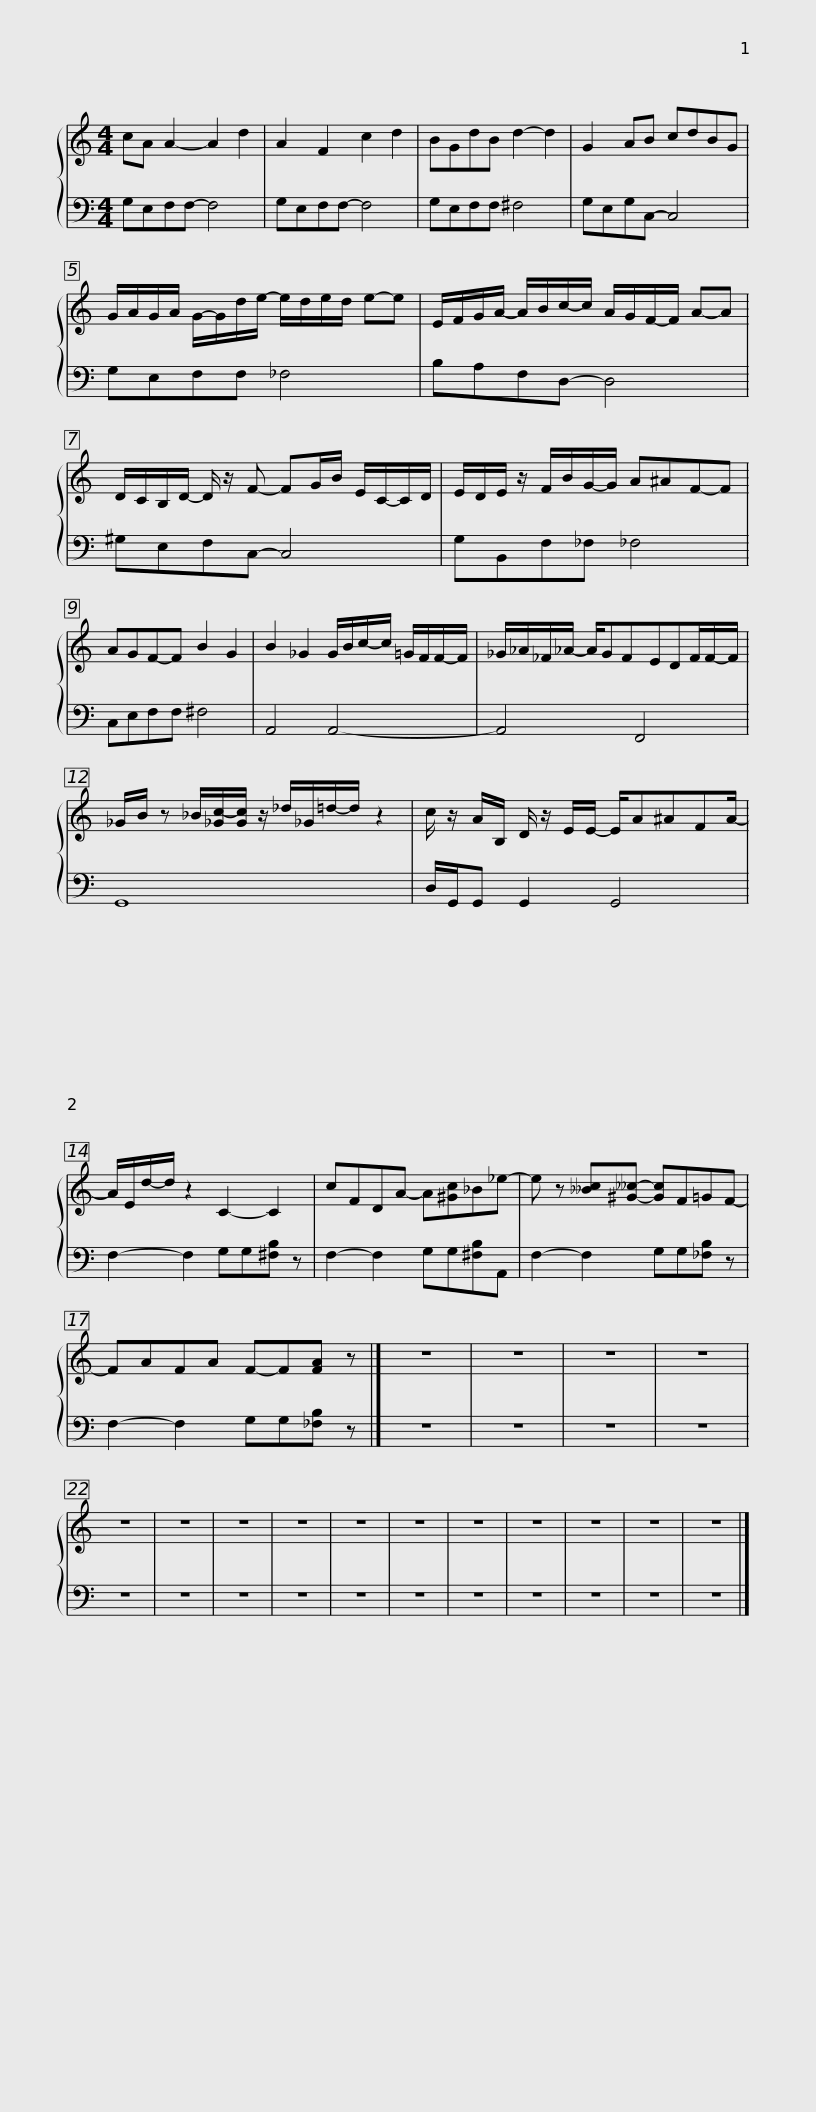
X:1
%%score { 1 | 2 }
L:1/8
M:4/4
I:linebreak $
K:C
V:1 treble
V:2 bass
V:1
 cA A2- A2 d2 | A2 F2 c2 d2 | BGdB d2- d2 | G2 AB cdBG | G/A/G/A/ G/-G/d/e/- e/d/e/d/ e-e |$ %5
 E/F/G/A/- A/B/c/-c/ A/G/F/-F/ A-A | D/C/B,/D/- D/ z/ F- FG/B/ E/C/-C/D/ | E/D/E/ z/ F/B/G/-G/ A^AF-F |$ AGF-F B2 G2 | B2 _G2 G/B/c/-c/ =G/F/F/-F/ | %10
 _G/_A/_F/_A/- A/GFEDF/F/-F/ |$ _G/B/ z _B/[_Gc-]/[Gc]/ z/ _d/_G/=d/-d/ z2 | c/ z/ A/B,/ D/ z/ E/E/- E/A^AFA/- | A/E/d/-d/ z2 C2- C2 |$ cFDA- A[^Gc]_B_e- | %15
 e z [__Bc][^G__c]- [Gc]F=GF- | FAFA F-F[FA] z |] z8 | z8 | z8 | %20
 z8 | z8 | z8 |$ z8 | z8 | %25
 z8 | z8 | z8 | z8 | z8 | %30
 z8 | z8 |] %32
V:2
 G,E,F,F,- F,4 | G,E,F,F,- F,4 | G,E,F,F, ^F,4 | G,E,G,C,- C,4 | G,E,F,F, _F,4 |$ %5
 B,A,F,D,- D,4 | ^G,E,F,C,- C,4 | G,B,,F,_F, _F,4 |$ C,E,F,F, ^F,4 | A,,4 A,,4- | %10
 A,,4 F,,4 |$ G,,8 | D,/G,,/G,, G,,2 G,,4 | F,2- F,2 G,G,[^F,B,] z |$ F,2- F,2 G,G,[^F,B,]A,, | %15
 F,2- F,2 G,G,[_F,B,] z | F,2- F,2 G,G,[_F,B,] z |] z8 | z8 | z8 | %20
 z8 | z8 | z8 |$ z8 | z8 | %25
 z8 | z8 | z8 | z8 | z8 | %30
 z8 | z8 |] %32
